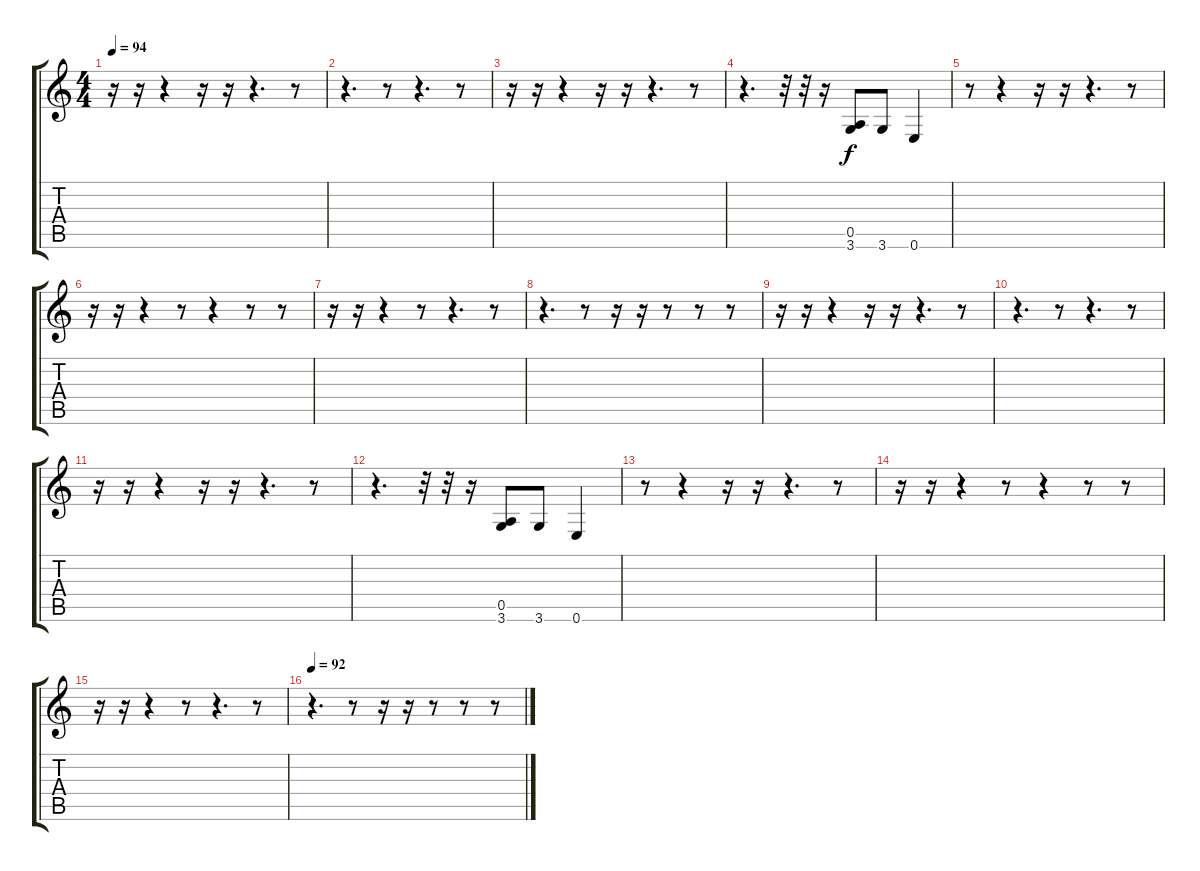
\track "" {instrument electricbassfinger}
\staff {score tabs}
\tuning (E4 B3 G3 D3 A2 E2) {hide}
\ts (4 4)
\tempo 94
\clef g2
\ks c
r.16{dy f} r.16 r.4 r.16 r.16 r.4{d} r.8 |
r.4{d} r.8 r.4{d} r.8 |
r.16 r.16 r.4 r.16 r.16 r.4{d} r.8 |
r.4{d} r.32 r.32 r.16 (0.5 3.6).8 3.6.8 0.6.4 |
r.8 r.4 r.16 r.16 r.4{d} r.8 |
r.16 r.16 r.4 r.8 r.4 r.8 r.8 |
r.16 r.16 r.4 r.8 r.4{d} r.8 |
r.4{d} r.8 r.16 r.16 r.8 r.8 r.8 |
r.16 r.16 r.4 r.16 r.16 r.4{d} r.8 |
r.4{d} r.8 r.4{d} r.8 |
r.16 r.16 r.4 r.16 r.16 r.4{d} r.8 |
r.4{d} r.32 r.32 r.16 (0.5 3.6).8 3.6.8 0.6.4 |
r.8 r.4 r.16 r.16 r.4{d} r.8 |
r.16 r.16 r.4 r.8 r.4 r.8 r.8 |
r.16 r.16 r.4 r.8 r.4{d} r.8 |
\tempo 92
r.4{d} r.8 r.16 r.16 r.8 r.8 r.8
